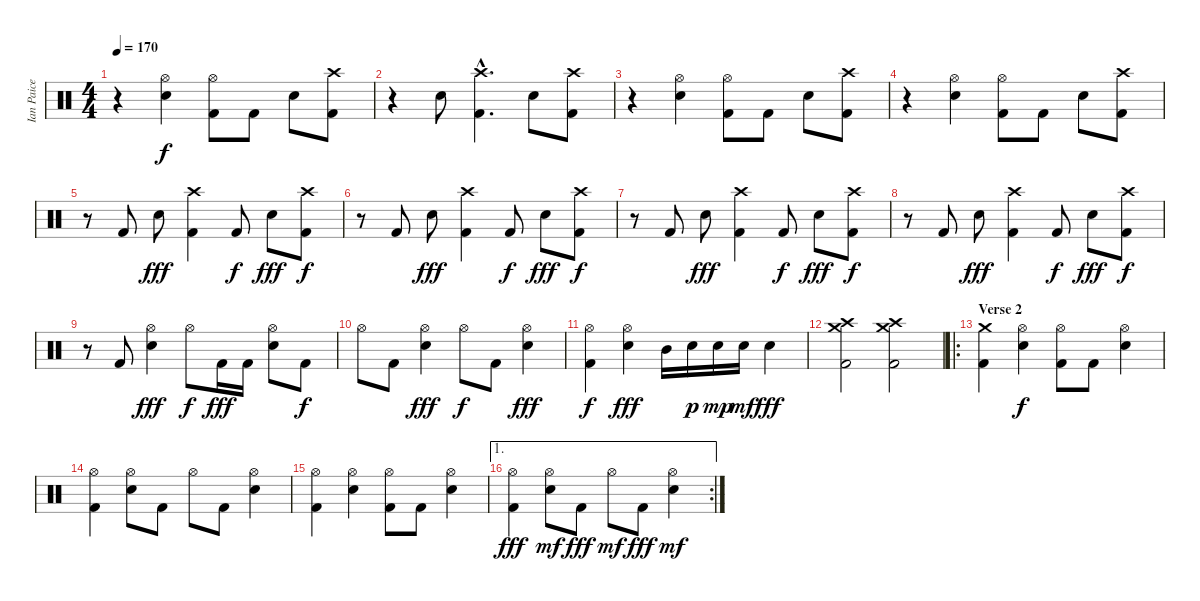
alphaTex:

\track ("Ian Paice" "Ian Paice") {instrument percussion}
\staff {score}
\articulation defaults
\ts (4 4)
\tempo 170
\clef neutral
\ks c
r.4{dy f} ("Hi-Hat (open)" "Electric Snare (hit)").4 ("Hi-Hat (open)" "Kick (hit) 2").8 "Kick (hit) 2".8 "Electric Snare (hit)".8 ("Crash high (hit)" "Kick (hit) 2").8 |
r.4 "Electric Snare (hit)".8 ("Crash high (hit)"{hac} "Kick (hit) 2"{hac}).4{d} "Electric Snare (hit)".8 ("Crash high (hit)" "Kick (hit) 2").8 |
r.4 ("Hi-Hat (open)" "Electric Snare (hit)").4 ("Hi-Hat (open)" "Kick (hit) 2").8 "Kick (hit) 2".8 "Electric Snare (hit)".8 ("Crash high (hit)" "Kick (hit) 2").8 |
r.4 ("Hi-Hat (open)" "Electric Snare (hit)").4 ("Hi-Hat (open)" "Kick (hit) 2").8 "Kick (hit) 2".8 "Electric Snare (hit)".8 ("Crash high (hit)" "Kick (hit) 2").8 |
r.8 "Kick (hit) 2".8 "Electric Snare (hit)".8{dy fff} ("Crash high (hit)" "Kick (hit) 2").4 "Kick (hit) 2".8{dy f} "Electric Snare (hit)".8{dy fff} ("Crash high (hit)" "Kick (hit) 2").8{dy f} |
r.8 "Kick (hit) 2".8 "Electric Snare (hit)".8{dy fff} ("Crash high (hit)" "Kick (hit) 2").4 "Kick (hit) 2".8{dy f} "Electric Snare (hit)".8{dy fff} ("Crash high (hit)" "Kick (hit) 2").8{dy f} |
r.8 "Kick (hit) 2".8 "Electric Snare (hit)".8{dy fff} ("Crash high (hit)" "Kick (hit) 2").4 "Kick (hit) 2".8{dy f} "Electric Snare (hit)".8{dy fff} ("Crash high (hit)" "Kick (hit) 2").8{dy f} |
r.8 "Kick (hit) 2".8 "Electric Snare (hit)".8{dy fff} ("Crash high (hit)" "Kick (hit) 2").4 "Kick (hit) 2".8{dy f} "Electric Snare (hit)".8{dy fff} ("Crash high (hit)" "Kick (hit) 2").8{dy f} |
r.8 "Kick (hit) 2".8 ("Hi-Hat (open)" "Electric Snare (hit)").4{dy fff} "Hi-Hat (open)".8{dy f} "Kick (hit) 2".16{dy fff} "Kick (hit) 2".16 ("Hi-Hat (open)" "Electric Snare (hit)").8 "Kick (hit) 2".8{dy f} |
"Hi-Hat (open)".8 "Kick (hit) 2".8 ("Hi-Hat (open)" "Electric Snare (hit)").4{dy fff} "Hi-Hat (open)".8{dy f} "Kick (hit) 2".8 ("Hi-Hat (open)" "Electric Snare (hit)").4{dy fff} |
("Hi-Hat (open)" "Kick (hit) 2").4{dy f} ("Hi-Hat (open)" "Electric Snare (hit)").4{dy fff} "Mid Tom (hit)".16 "Electric Snare (hit)".16{dy p} "Electric Snare (hit)".16{dy mp} "Electric Snare (hit)".16{dy mf} "Electric Snare (hit)".4{dy fff} |
("Crash medium (hit)" "Crash high (hit)" "Kick (hit) 2").2 ("Crash medium (hit)" "Crash high (hit)" "Kick (hit) 2").2 |
\ro
\section ("" "Verse 2")
("Crash medium (hit)" "Kick (hit) 2").4 ("Hi-Hat (open)" "Electric Snare (hit)").4{dy f} ("Hi-Hat (open)" "Kick (hit) 2").8 "Kick (hit) 2".8 ("Hi-Hat (open)" "Electric Snare (hit)").4 |
("Hi-Hat (open)" "Kick (hit) 2").4 ("Hi-Hat (open)" "Electric Snare (hit)").8 "Kick (hit) 2".8 "Hi-Hat (open)".8 "Kick (hit) 2".8 ("Hi-Hat (open)" "Electric Snare (hit)").4 |
("Hi-Hat (open)" "Kick (hit) 2").4 ("Hi-Hat (open)" "Electric Snare (hit)").4 ("Hi-Hat (open)" "Kick (hit) 2").8 "Kick (hit) 2".8 ("Hi-Hat (open)" "Electric Snare (hit)").4 |
\ae 1
\rc 2
("Hi-Hat (open)" "Kick (hit) 2").4{dy fff} ("Hi-Hat (open)" "Electric Snare (hit)").8{dy mf} "Kick (hit) 2".8{dy fff} "Hi-Hat (open)".8{dy mf} "Kick (hit) 2".8{dy fff} ("Hi-Hat (open)" "Electric Snare (hit)").4{dy mf}
